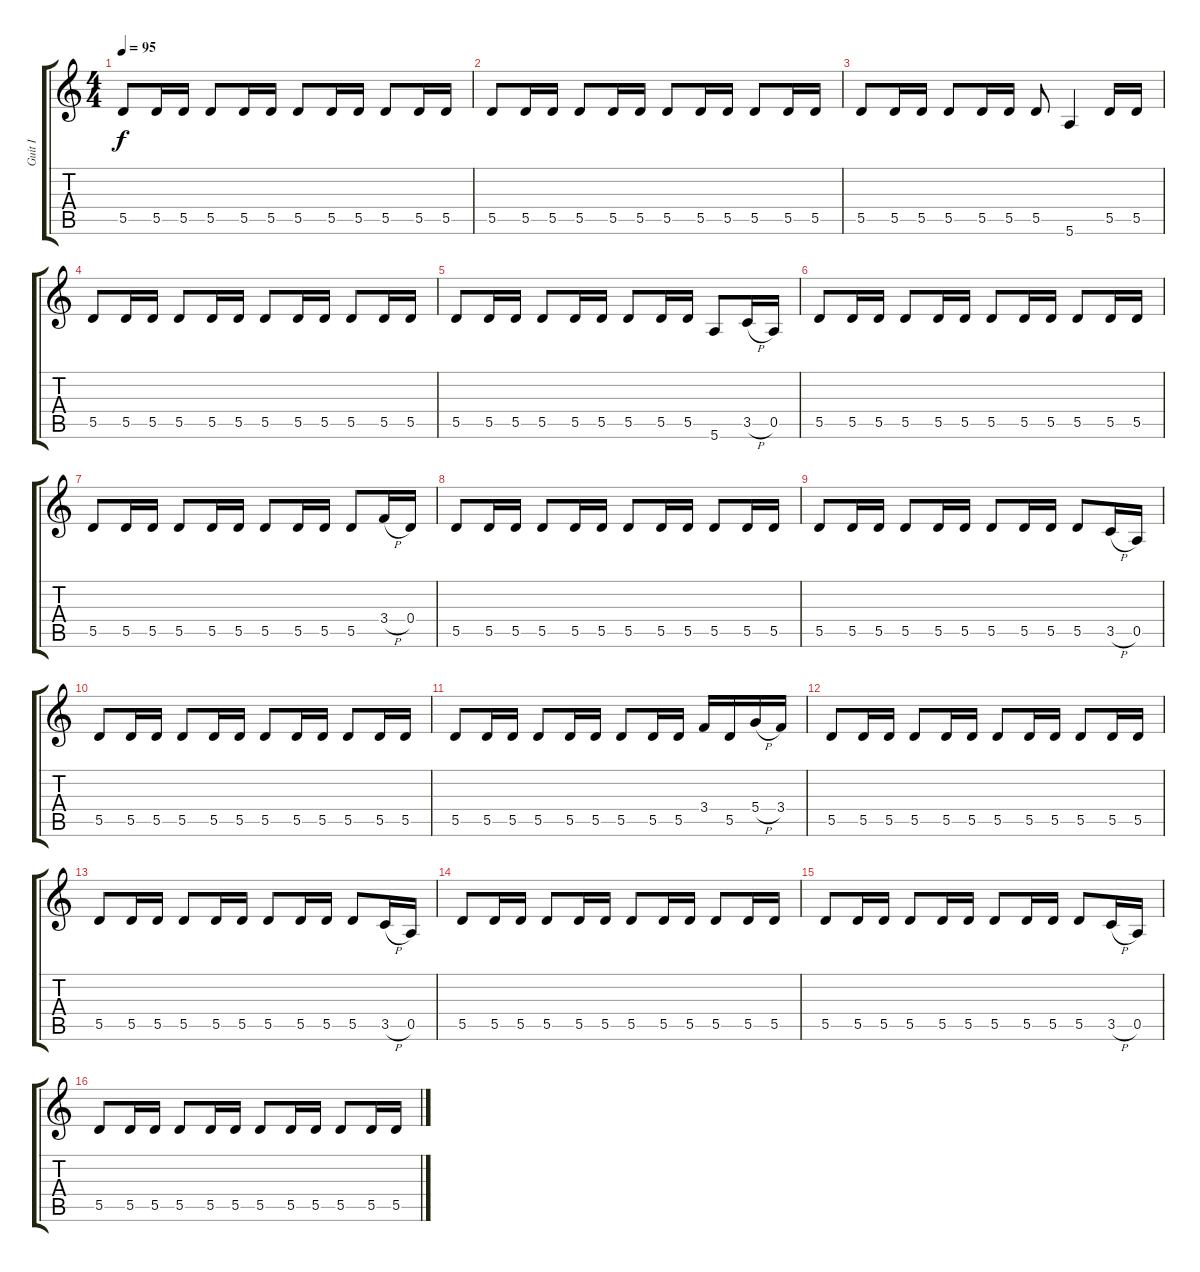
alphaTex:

\track ("Guit I" "Guit I") {instrument electricguitarclean}
\staff {score tabs}
\tuning (E4 B3 G3 D3 A2 E2) {hide}
\ts (4 4)
\tempo 95
\clef g2
\ks c
5.5.8{dy f} 5.5.16 5.5.16 5.5.8 5.5.16 5.5.16 5.5.8 5.5.16 5.5.16 5.5.8 5.5.16 5.5.16 |
5.5.8 5.5.16 5.5.16 5.5.8 5.5.16 5.5.16 5.5.8 5.5.16 5.5.16 5.5.8 5.5.16 5.5.16 |
5.5.8 5.5.16 5.5.16 5.5.8 5.5.16 5.5.16 5.5.8 5.6.4 5.5.16 5.5.16 |
5.5.8 5.5.16 5.5.16 5.5.8 5.5.16 5.5.16 5.5.8 5.5.16 5.5.16 5.5.8 5.5.16 5.5.16 |
5.5.8 5.5.16 5.5.16 5.5.8 5.5.16 5.5.16 5.5.8 5.5.16 5.5.16 5.6.8 3.5{h}.16 0.5.16 |
5.5.8 5.5.16 5.5.16 5.5.8 5.5.16 5.5.16 5.5.8 5.5.16 5.5.16 5.5.8 5.5.16 5.5.16 |
5.5.8 5.5.16 5.5.16 5.5.8 5.5.16 5.5.16 5.5.8 5.5.16 5.5.16 5.5.8 3.4{h}.16 0.4.16 |
5.5.8 5.5.16 5.5.16 5.5.8 5.5.16 5.5.16 5.5.8 5.5.16 5.5.16 5.5.8 5.5.16 5.5.16 |
5.5.8 5.5.16 5.5.16 5.5.8 5.5.16 5.5.16 5.5.8 5.5.16 5.5.16 5.5.8 3.5{h}.16 0.5.16 |
5.5.8 5.5.16 5.5.16 5.5.8 5.5.16 5.5.16 5.5.8 5.5.16 5.5.16 5.5.8 5.5.16 5.5.16 |
5.5.8 5.5.16 5.5.16 5.5.8 5.5.16 5.5.16 5.5.8 5.5.16 5.5.16 3.4.16 5.5.16 5.4{h}.16 3.4.16 |
5.5.8 5.5.16 5.5.16 5.5.8 5.5.16 5.5.16 5.5.8 5.5.16 5.5.16 5.5.8 5.5.16 5.5.16 |
5.5.8 5.5.16 5.5.16 5.5.8 5.5.16 5.5.16 5.5.8 5.5.16 5.5.16 5.5.8 3.5{h}.16 0.5.16 |
5.5.8 5.5.16 5.5.16 5.5.8 5.5.16 5.5.16 5.5.8 5.5.16 5.5.16 5.5.8 5.5.16 5.5.16 |
5.5.8 5.5.16 5.5.16 5.5.8 5.5.16 5.5.16 5.5.8 5.5.16 5.5.16 5.5.8 3.5{h}.16 0.5.16 |
5.5.8 5.5.16 5.5.16 5.5.8 5.5.16 5.5.16 5.5.8 5.5.16 5.5.16 5.5.8 5.5.16 5.5.16
